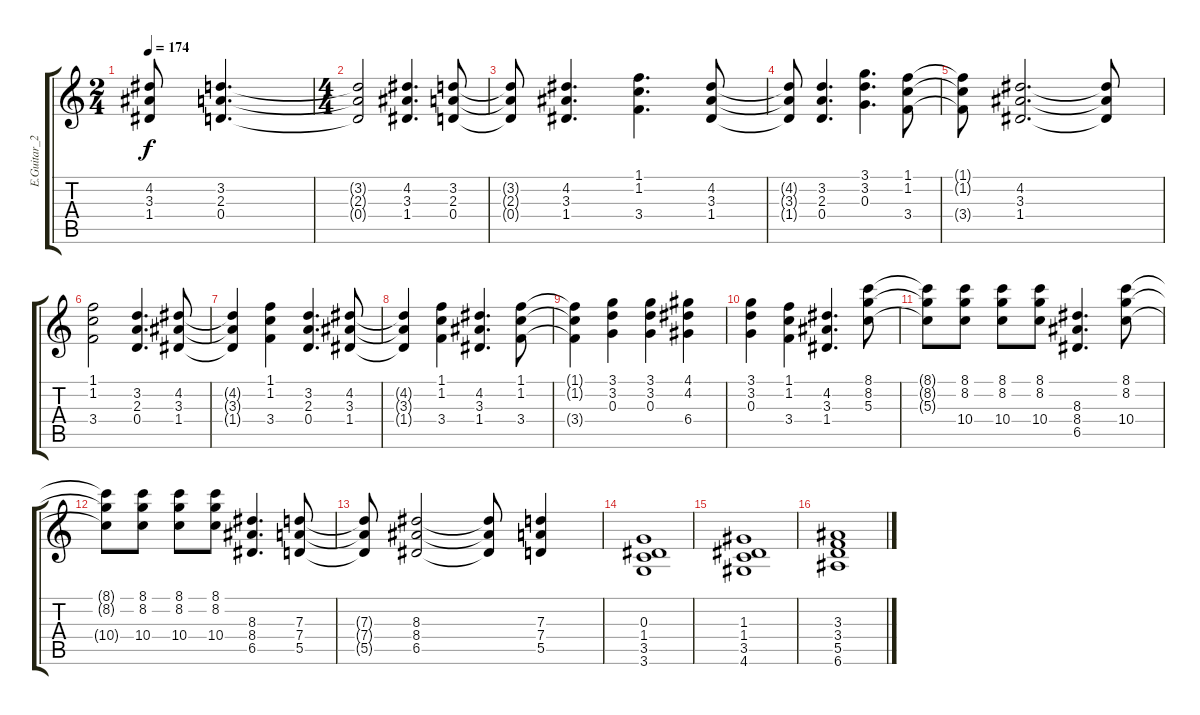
\track ("E.Guitar_2nd" "E.Guitar_2") {instrument distortionguitar}
\staff {score tabs}
\tuning (E4 B3 G3 D3 A2 E2) {hide}
\ts (2 4)
\tempo 174
\clef g2
\ks c
(4.2 3.3 1.4).8{dy f} (3.2 2.3 0.4).4{d} |
\ts (4 4)
(3.2{t} 2.3{t} 0.4{t}).2 (4.2 3.3 1.4).4{d} (3.2 2.3 0.4).8 |
(3.2{t} 2.3{t} 0.4{t}).8 (4.2 3.3 1.4).4{d} (1.1 1.2 3.4).4{d} (4.2 3.3 1.4).8 |
(4.2{t} 3.3{t} 1.4{t}).8 (3.2 2.3 0.4).4{d} (3.1 3.2 0.3).4{d} (1.1 1.2 3.4).8 |
(1.1{t} 1.2{t} 3.4{t}).8 (4.2 3.3 1.4).2{d} (4.2{t} 3.3{t} 1.4{t}).8 |
(1.1 1.2 3.4).2 (3.2 2.3 0.4).4{d} (4.2 3.3 1.4).8 |
(4.2{t} 3.3{t} 1.4{t}).4 (1.1 1.2 3.4).4 (3.2 2.3 0.4).4{d} (4.2 3.3 1.4).8 |
(4.2{t} 3.3{t} 1.4{t}).4 (1.1 1.2 3.4).4 (4.2 3.3 1.4).4{d} (1.1 1.2 3.4).8 |
(1.1{t} 1.2{t} 3.4{t}).4 (3.1 3.2 0.3).4 (3.1 3.2 0.3).4 (4.1 4.2 6.4).4 |
(3.1 3.2 0.3).4 (1.1 1.2 3.4).4 (4.2 3.3 1.4).4{d} (8.1 8.2 5.3).8 |
(8.1{t} 8.2{t} 5.3{t}).8 (8.1 8.2 10.4).8 (8.1 8.2 10.4).8 (8.1 8.2 10.4).8 (8.3 8.4 6.5).4{d} (8.1 8.2 10.4).8 |
(8.1{t} 8.2{t} 10.4{t}).8 (8.1 8.2 10.4).8 (8.1 8.2 10.4).8 (8.1 8.2 10.4).8 (8.3 8.4 6.5).4{d} (7.3 7.4 5.5).8 |
(7.3{t} 7.4{t} 5.5{t}).8 (8.3 8.4 6.5).2 (8.3{t} 8.4{t} 6.5{t}).8 (7.3 7.4 5.5).4 |
(0.3 1.4 3.5 3.6).1 |
(1.3 1.4 3.5 4.6).1 |
(3.3 3.4 5.5 6.6).1
